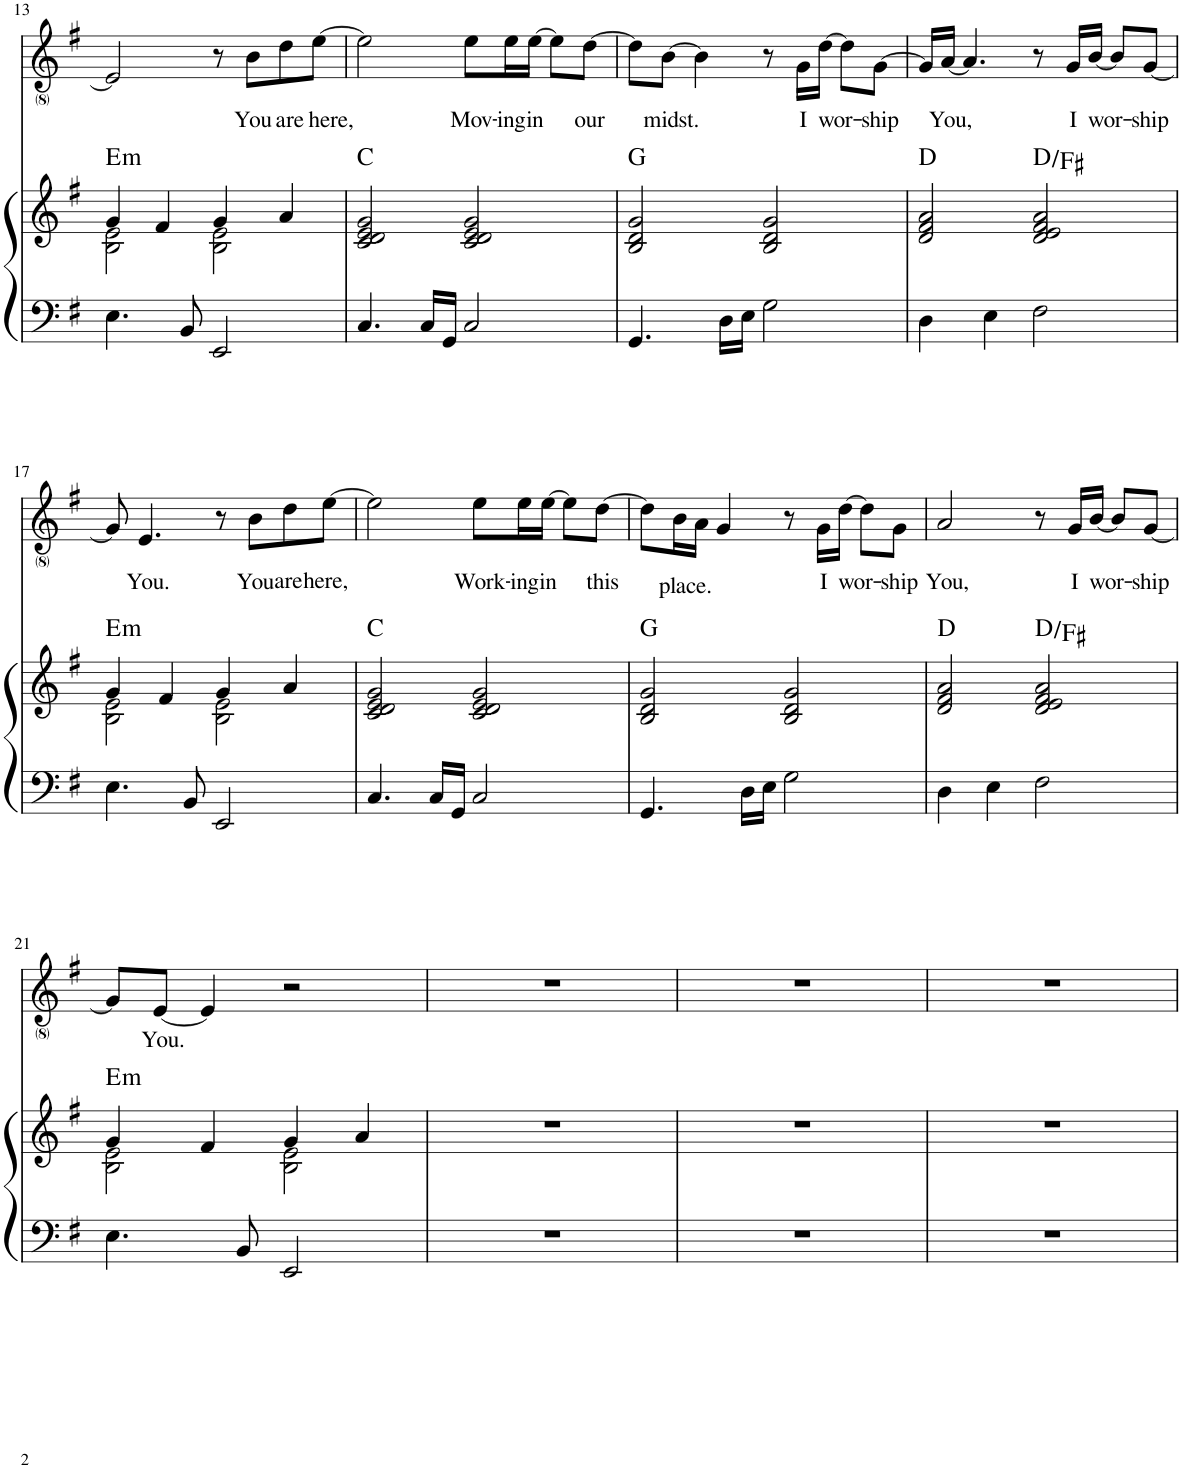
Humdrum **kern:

**kern	**kern	**harte	**kern	**text
*part2	*part2	*part2	*part1	*part1
*staff3	*staff2	*	*staff1	*staff1
*I"Piano	*	*	*I"Voice	*
*I'Pno	*	*	*I'V	*
!!LO:PB:g=z
*clefF4	*clefG2	*	*clefG2	*
*k[f#]	*k[f#]	*	*k[f#]	*
*M4/4	*M4/4	*	*M4/4	*
=13	=13	=13	=13	=13
*	*^	*	*	*
!	!	!	!LO:H:kt=m	!	!
4.E\	4g/	2B\ 2e\	E:min	2e/]	.
.	4f#/	.	.	.	.
8BB/	.	.	.	.	.
2EE/	4g/	2B\ 2e\	.	8r	.
!	!	!	!	!	!LO:LY:b
.	.	.	.	8b\L	You
!	!	!	!	!	!LO:LY:b
.	4a/	.	.	8dd\	are
!	!	!	!	!	!LO:LY:b
.	.	.	.	[8ee\J	here,
*	*v	*v	*	*	*
=14	=14	=14	=14	=14
4.C/	2c/ 2d/ 2e/ 2g/	C:maj	2ee\]	.
16C/LL	.	.	.	.
16GG/JJ	.	.	.	.
!	!	!	!	!LO:LY:b
2C/	2c/ 2d/ 2e/ 2g/	.	8ee\L	Mov-
!	!	!	!	!LO:LY:b
.	.	.	16ee\L	-ing
!	!	!	!	!LO:LY:b
.	.	.	[16ee\JJ	in
.	.	.	8ee\L]	.
!	!	!	!	!LO:LY:b
.	.	.	[8dd\J	our
=15	=15	=15	=15	=15
4.GG/	2B/ 2d/ 2g/	G:maj	8dd\L]	.
!	!	!	!	!LO:LY:b
.	.	.	[8b\J	midst.
.	.	.	4b\]	.
16D\LL	.	.	.	.
16E\JJ	.	.	.	.
2G\	2B/ 2d/ 2g/	.	8r	.
!	!	!	!	!LO:LY:b
.	.	.	16g\LL	I
!	!	!	!	!LO:LY:b
.	.	.	[16dd\JJ	wor-
.	.	.	8dd\L]	.
!	!	!	!	!LO:LY:b
.	.	.	[8g\J	ship
=16	=16	=16	=16	=16
4D\	2d/ 2f#/ 2a/	D:maj	16g/LL]	.
!	!	!	!	!LO:LY:b
.	.	.	[16a/JJ	You,
.	.	.	4.a/]	.
4E\	.	.	.	.
2F#\	2d/ 2e/ 2f#/ 2a/	D:maj/3	8r	.
!	!	!	!	!LO:LY:b
.	.	.	16g/LL	I
!	!	!	!	!LO:LY:b
.	.	.	[16b/JJ	wor-
.	.	.	8b/L]	.
!	!	!	!	!LO:LY:b
.	.	.	[8g/J	ship
!!LO:LB:g=z
=17	=17	=17	=17	=17
*	*^	*	*	*
!	!	!	!LO:H:kt=m	!	!
4.E\	4g/	2B\ 2e\	E:min	8g/]	.
!	!	!	!	!	!LO:LY:b
.	.	.	.	4.e/	You.
.	4f#/	.	.	.	.
8BB/	.	.	.	.	.
2EE/	4g/	2B\ 2e\	.	8r	.
!	!	!	!	!	!LO:LY:b
.	.	.	.	8b\L	You
!	!	!	!	!	!LO:LY:b
.	4a/	.	.	8dd\	are
!	!	!	!	!	!LO:LY:b
.	.	.	.	[8ee\J	here,
*	*v	*v	*	*	*
=18	=18	=18	=18	=18
4.C/	2c/ 2d/ 2e/ 2g/	C:maj	2ee\]	.
16C/LL	.	.	.	.
16GG/JJ	.	.	.	.
!	!	!	!	!LO:LY:b
2C/	2c/ 2d/ 2e/ 2g/	.	8ee\L	Work-
!	!	!	!	!LO:LY:b
.	.	.	16ee\L	-ing
!	!	!	!	!LO:LY:b
.	.	.	[16ee\JJ	in
.	.	.	8ee\L]	.
!	!	!	!	!LO:LY:b
.	.	.	[8dd\J	this
=19	=19	=19	=19	=19
4.GG/	2B/ 2d/ 2g/	G:maj	8dd\L]	.
!	!	!	!	!LO:LY:b
.	.	.	16b\L	place.
.	.	.	16a\JJ	.
.	.	.	4g/	.
16D\LL	.	.	.	.
16E\JJ	.	.	.	.
2G\	2B/ 2d/ 2g/	.	8r	.
!	!	!	!	!LO:LY:b
.	.	.	16g\LL	I
!	!	!	!	!LO:LY:b
.	.	.	[16dd\JJ	wor-
.	.	.	8dd\L]	.
!	!	!	!	!LO:LY:b
.	.	.	8g\J	ship
=20	=20	=20	=20	=20
!	!	!	!	!LO:LY:b
4D\	2d/ 2f#/ 2a/	D:maj	2a/	You,
4E\	.	.	.	.
2F#\	2d/ 2e/ 2f#/ 2a/	D:maj/3	8r	.
!	!	!	!	!LO:LY:b
.	.	.	16g/LL	I
!	!	!	!	!LO:LY:b
.	.	.	[16b/JJ	wor-
.	.	.	8b/L]	.
!	!	!	!	!LO:LY:b
.	.	.	[8g/J	ship
!!LO:LB:g=z
=21	=21	=21	=21	=21
*	*^	*	*	*
!	!	!	!LO:H:kt=m	!	!
4.E\	4g/	2B\ 2e\	E:min	8g/L]	.
!	!	!	!	!	!LO:LY:b
.	.	.	.	[8e/J	You.
.	4f#/	.	.	4e/]	.
8BB/	.	.	.	.	.
2EE/	4g/	2B\ 2e\	.	2r	.
.	4a/	.	.	.	.
*	*v	*v	*	*	*
=22	=22	=22	=22	=22
1r	1r	.	1r	.
=23	=23	=23	=23	=23
1r	1r	.	1r	.
=24	=24	=24	=24	=24
1r	1r	.	1r	.
=	=	=	=	=
*-	*-	*-	*-	*-
